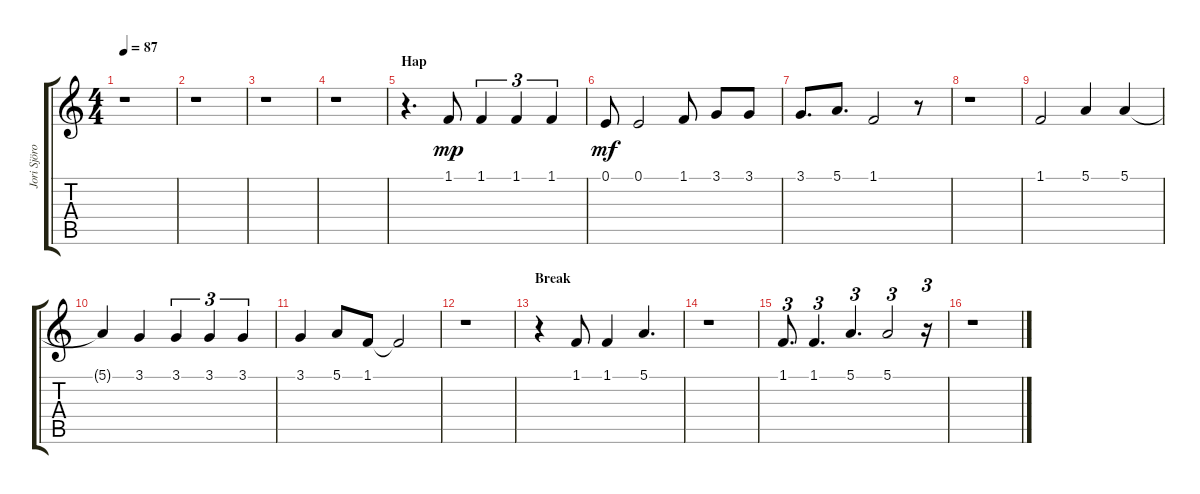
\track ("Jori Sjöroos" "Jori Sjöro") {instrument electricpiano1}
\staff {score tabs}
\tuning (E4 B3 G3 D3 A2 E2) {hide}
\ts (4 4)
\tempo 87
\clef g2
\ks c
r.1{dy mf} |
r.1 |
r.1 |
r.1 |
\section ("" "Hap")
r.4{d} 1.1.8{dy mp} 1.1.4{tu (3 2)} 1.1.4{tu (3 2)} 1.1.4{tu (3 2)} |
0.1.8{dy mf} 0.1.2 1.1.8 3.1.8 3.1.8 |
3.1.8{d} 5.1.8{d} 1.1.2 r.8 |
r.1 |
1.1.2 5.1.4 5.1.4 |
5.1{t}.4 3.1.4 3.1.4{tu (3 2)} 3.1.4{tu (3 2)} 3.1.4{tu (3 2)} |
3.1.4 5.1.8 1.1.8 1.1{t}.2 |
r.1 |
\section ("" "Break")
r.4 1.1.8 1.1.4 5.1.4{d} |
r.1 |
1.1.8{d tu (3 2)} 1.1.4{d tu (3 2)} 5.1.4{d tu (3 2)} 5.1.2{tu (3 2)} r.16{tu (3 2)} |
r.1
